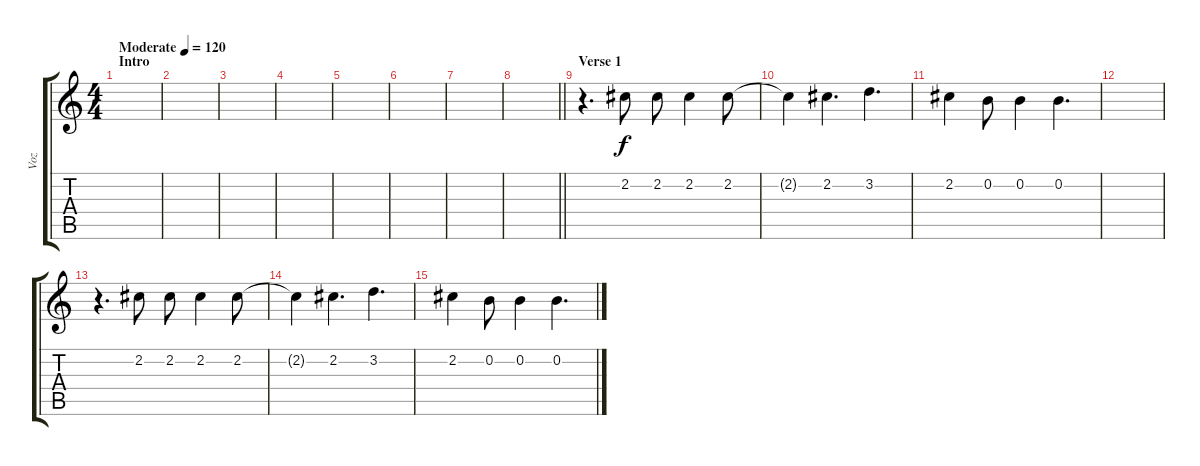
\track ("Voz" "Voz") {instrument distortionguitar}
\staff {score tabs}
\tuning (E4 B3 G3 D3 A2 E2) {hide}
\ts (4 4)
\section ("" "Intro")
\tempo (120 "Moderate")
\clef g2
\ks c
|
|
|
|
|
|
|
\barLineRight lightlight
|
\section ("" "Verse 1")
r.4{d} 2.2.8 2.2.8 2.2.4 2.2.8 |
2.2{t}.4 2.2.4{d} 3.2.4{d} |
2.2.4 0.2.8 0.2.4 0.2.4{d} |
|
r.4{d} 2.2.8 2.2.8 2.2.4 2.2.8 |
2.2{t}.4 2.2.4{d} 3.2.4{d} |
2.2.4 0.2.8 0.2.4 0.2.4{d}
